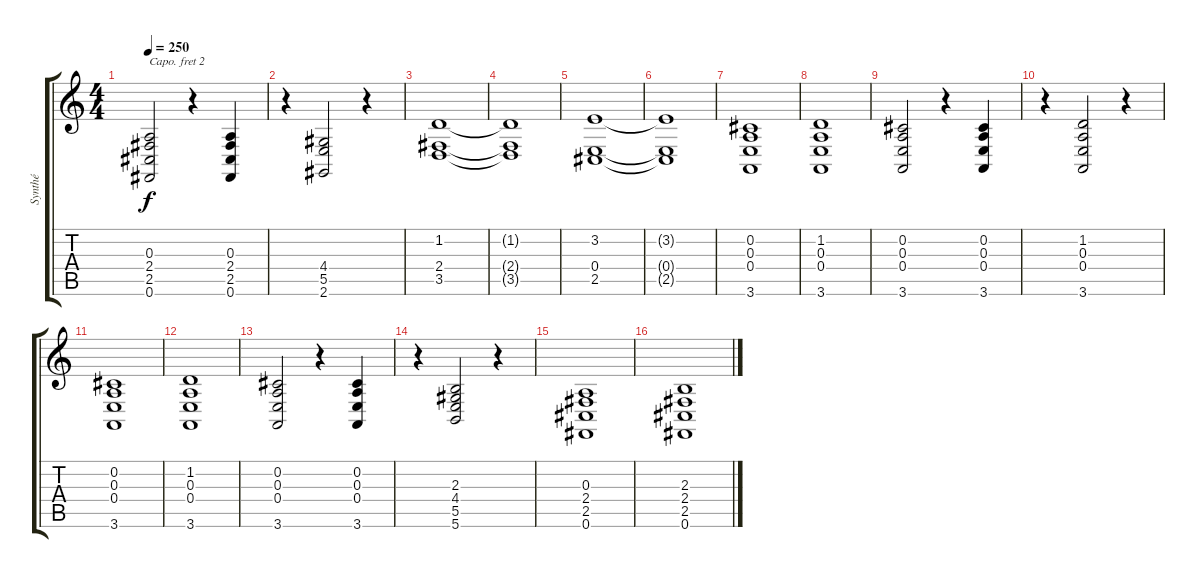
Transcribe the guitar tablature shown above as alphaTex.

\track ("Synthé" "Synthé") {instrument pad7halo}
\staff {score tabs}
\capo 2
\tuning (E4 B3 G3 D3 A2 E2) {hide}
\ts (4 4)
\tempo 250
\clef g2
\ks c
(0.3 2.4 2.5 0.6).2{dy f} r.4 (0.3 2.4 2.5 0.6).4 |
r.4 (4.4 5.5 2.6).2 r.4 |
(1.2 2.4 3.5).1 |
(1.2{t} 2.4{t} 3.5{t}).1 |
(3.2 0.4 2.5).1 |
(3.2{t} 0.4{t} 2.5{t}).1 |
(0.2 0.3 0.4 3.6).1 |
(1.2 0.3 0.4 3.6).1 |
(0.2 0.3 0.4 3.6).2 r.4 (0.2 0.3 0.4 3.6).4 |
r.4 (1.2 0.3 0.4 3.6).2 r.4 |
(0.2 0.3 0.4 3.6).1 |
(1.2 0.3 0.4 3.6).1 |
(0.2 0.3 0.4 3.6).2 r.4 (0.2 0.3 0.4 3.6).4 |
r.4 (2.3 4.4 5.5 5.6).2 r.4 |
(0.3 2.4 2.5 0.6).1 |
(2.3 2.4 2.5 0.6).1
